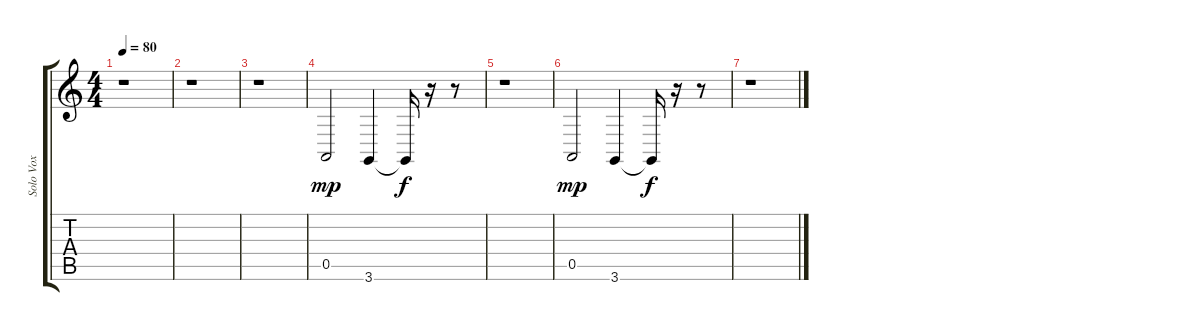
\track ("Solo Vox" "Solo Vox") {instrument stringensemble1}
\staff {score tabs}
\tuning (E4 B3 G3 D3 A2 E2) {hide}
\ts (4 4)
\tempo 80
\clef g2
\ks c
r.1{dy f} |
r.1 |
r.1 |
0.5.2{dy mp} 3.6.4 3.6{t}.16{dy f} r.16 r.8 |
r.1 |
0.5.2{dy mp} 3.6.4 3.6{t}.16{dy f} r.16 r.8 |
r.1
